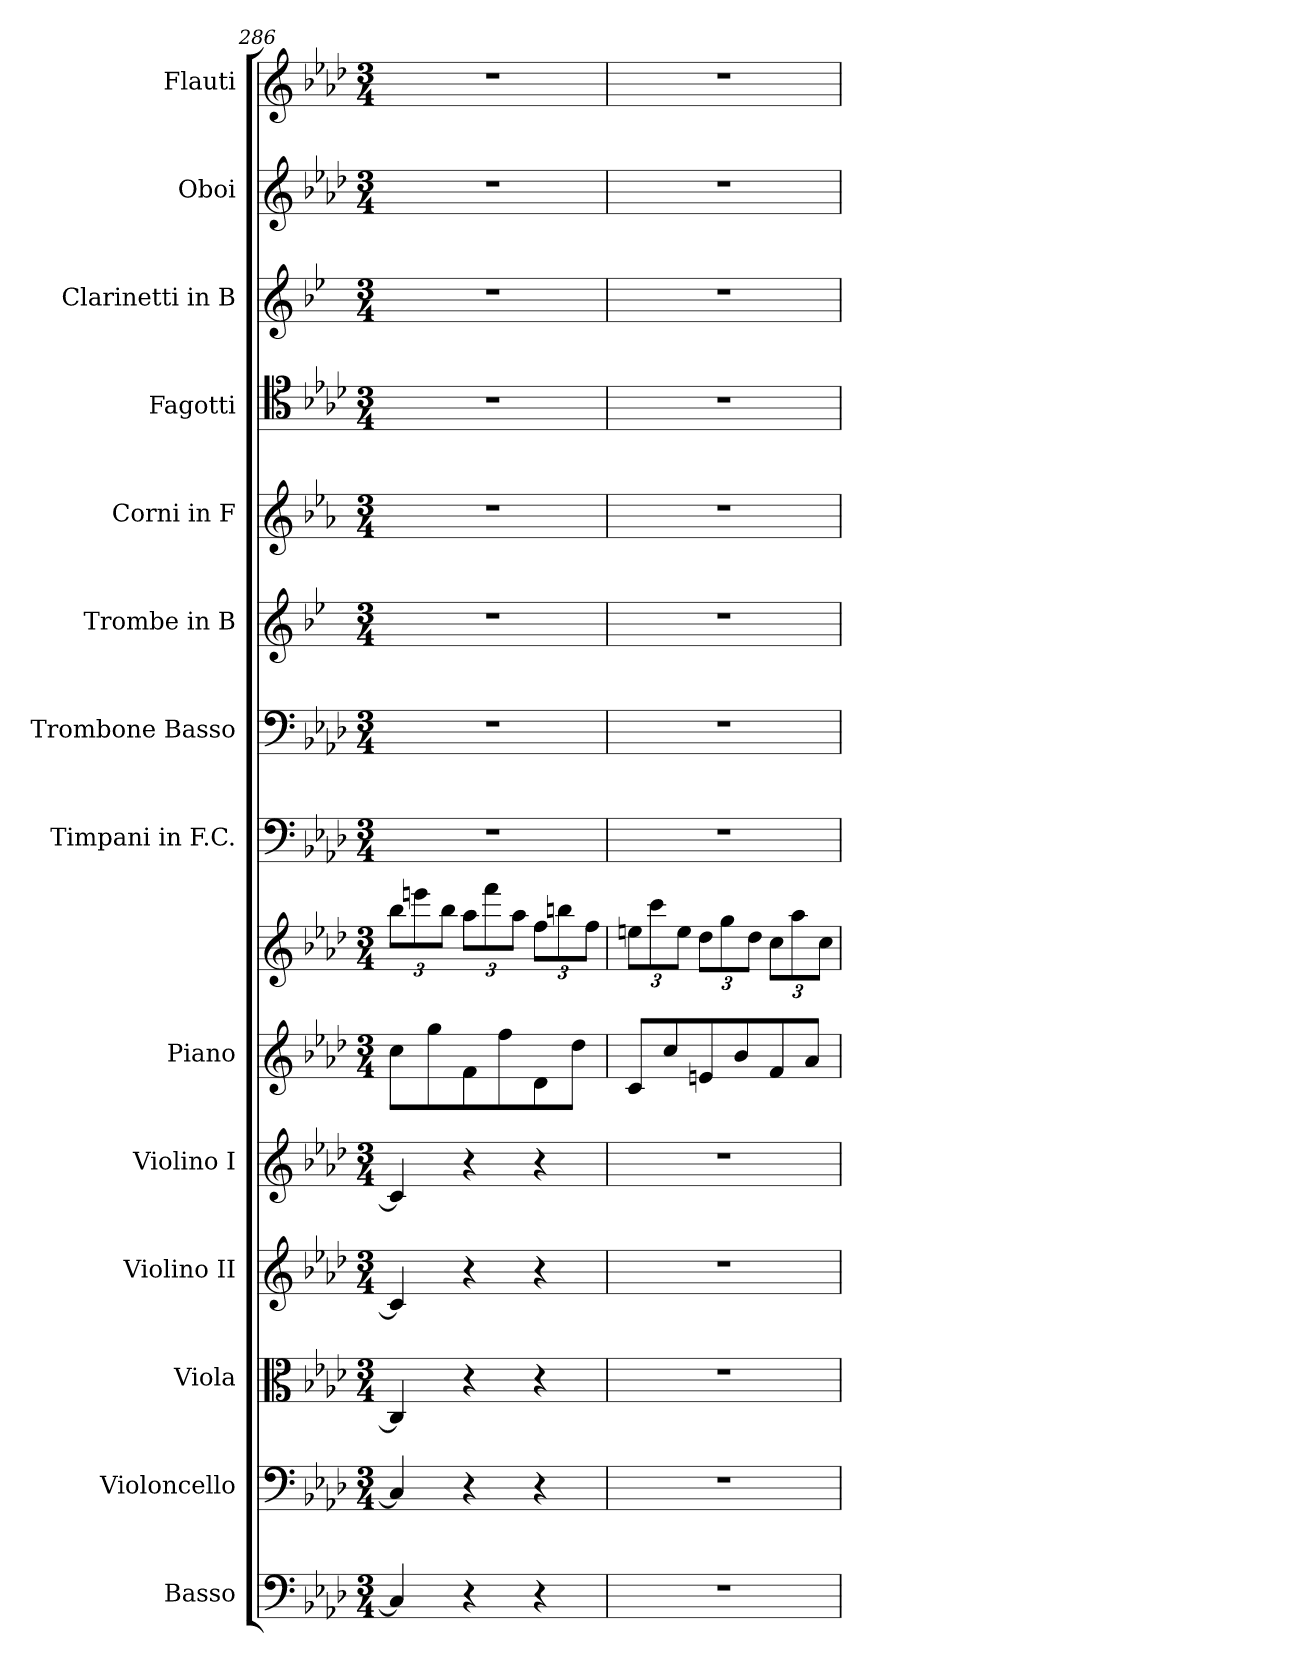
**kern	**kern	**kern	**kern	**kern	**kern	**kern	**kern	**kern	**kern	**kern	**kern	**kern	**kern	**kern
*part14	*part13	*part12	*part11	*part10	*part9	*part9	*part8	*part7	*part6	*part5	*part4	*part3	*part2	*part1
*staff15	*staff14	*staff13	*staff12	*staff11	*staff10	*staff9	*staff8	*staff7	*staff6	*staff5	*staff4	*staff3	*staff2	*staff1
*I"Basso	*I"Violoncello	*I"Viola	*I"Violino II	*I"Violino I	*I"Piano	*	*I"Timpani in F.C.	*I"Trombone Basso	*I"Trombe in B	*I"Corni in F	*I"Fagotti	*I"Clarinetti in B	*I"Oboi	*I"Flauti
*	*	*	*	*	*I'Pno.	*	*I'Timp.	*	*	*	*	*	*I'Ob.	*I'Fl.
*clefF4	*clefF4	*clefC3	*clefG2	*clefG2	*clefG2	*clefG2	*clefF4	*clefF4	*clefG2	*clefG2	*clefC4	*clefG2	*clefG2	*clefG2
*ITrd7c12	*	*	*	*	*	*	*	*	*ITrd1c2	*ITrd4c7	*	*ITrd1c2	*	*
*k[b-e-a-d-]	*k[b-e-a-d-]	*k[b-e-a-d-]	*k[b-e-a-d-]	*k[b-e-a-d-]	*k[b-e-a-d-]	*k[b-e-a-d-]	*k[b-e-a-d-]	*k[b-e-a-d-]	*k[b-e-a-d-]	*k[b-e-a-d-]	*k[b-e-a-d-]	*k[b-e-a-d-]	*k[b-e-a-d-]	*k[b-e-a-d-]
*M3/4	*M3/4	*M3/4	*M3/4	*M3/4	*M3/4	*M3/4	*M3/4	*M3/4	*M3/4	*M3/4	*M3/4	*M3/4	*M3/4	*M3/4
*	*	*	*	*	*	*Xbrackettup	*	*	*	*	*	*	*	*
=286	=286	=286	=286	=286	=286	=286	=286	=286	=286	=286	=286	=286	=286	=286
4CC/]	4C/]	4C/]	4c/]	4c/]	8cc\L	12bb-\L	2.r	2.r	2.r	2.r	2.r	2.r	2.r	2.r
.	.	.	.	.	.	12eeen\	.	.	.	.	.	.	.	.
.	.	.	.	.	8gg\	.	.	.	.	.	.	.	.	.
.	.	.	.	.	.	12bb-\J	.	.	.	.	.	.	.	.
4r	4r	4r	4r	4r	8f\	12aa-\L	.	.	.	.	.	.	.	.
.	.	.	.	.	.	12fff\	.	.	.	.	.	.	.	.
.	.	.	.	.	8ff\	.	.	.	.	.	.	.	.	.
.	.	.	.	.	.	12aa-\J	.	.	.	.	.	.	.	.
4r	4r	4r	4r	4r	8d-\	12ff\L	.	.	.	.	.	.	.	.
.	.	.	.	.	.	12bbn\	.	.	.	.	.	.	.	.
.	.	.	.	.	8dd-\J	.	.	.	.	.	.	.	.	.
.	.	.	.	.	.	12ff\J	.	.	.	.	.	.	.	.
=287	=287	=287	=287	=287	=287	=287	=287	=287	=287	=287	=287	=287	=287	=287
2.r	2.r	2.r	2.r	2.r	8c/L	12een\L	2.r	2.r	2.r	2.r	2.r	2.r	2.r	2.r
.	.	.	.	.	.	12ccc\	.	.	.	.	.	.	.	.
.	.	.	.	.	8cc/	.	.	.	.	.	.	.	.	.
.	.	.	.	.	.	12ee\J	.	.	.	.	.	.	.	.
.	.	.	.	.	8en/	12dd-\L	.	.	.	.	.	.	.	.
.	.	.	.	.	.	12gg\	.	.	.	.	.	.	.	.
.	.	.	.	.	8b-/	.	.	.	.	.	.	.	.	.
.	.	.	.	.	.	12dd-\J	.	.	.	.	.	.	.	.
.	.	.	.	.	8f/	12cc\L	.	.	.	.	.	.	.	.
.	.	.	.	.	.	12aa-\	.	.	.	.	.	.	.	.
.	.	.	.	.	8a-/J	.	.	.	.	.	.	.	.	.
.	.	.	.	.	.	12cc\J	.	.	.	.	.	.	.	.
=	=	=	=	=	=	=	=	=	=	=	=	=	=	=
*-	*-	*-	*-	*-	*-	*-	*-	*-	*-	*-	*-	*-	*-	*-
